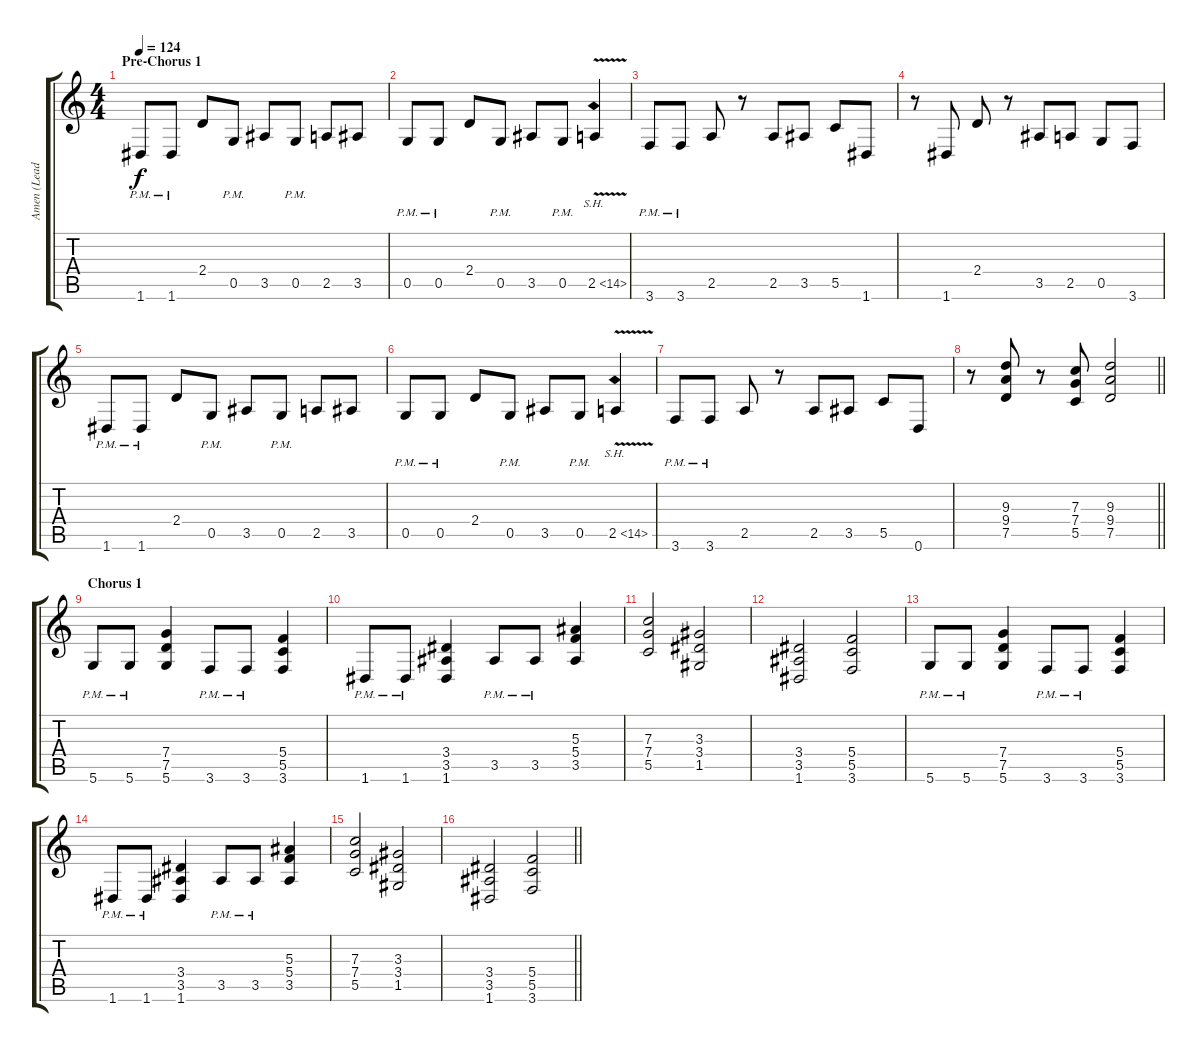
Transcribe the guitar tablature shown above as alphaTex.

\track ("Amen (Lead)" "Amen (Lead") {instrument distortionguitar}
\staff {score tabs}
\tuning (D4 A3 F3 C3 G2 D2) {hide}
\ts (4 4)
\section ("" "Pre-Chorus 1")
\tempo 124
\clef g2
\ks c
1.6{pm}.8{dy f} 1.6{pm}.8 2.4.8 0.5{pm}.8 3.5.8 0.5{pm}.8 2.5.8 3.5.8 |
0.5{pm}.8 0.5{pm}.8 2.4.8 0.5{pm}.8 3.5.8 0.5{pm}.8 2.5{sh 12 v}.4 |
3.6{pm}.8 3.6{pm}.8 2.5.8 r.8 2.5.8 3.5.8 5.5.8 1.6.8 |
r.8 1.6.8 2.4.8 r.8 3.5.8 2.5.8 0.5.8 3.6.8 |
1.6{pm}.8 1.6{pm}.8 2.4.8 0.5{pm}.8 3.5.8 0.5{pm}.8 2.5.8 3.5.8 |
0.5{pm}.8 0.5{pm}.8 2.4.8 0.5{pm}.8 3.5.8 0.5{pm}.8 2.5{sh 12 v}.4 |
3.6{pm}.8 3.6{pm}.8 2.5.8 r.8 2.5.8 3.5.8 5.5.8 0.6.8 |
\barLineRight lightlight
r.8 (9.3 9.4 7.5).8 r.8 (7.3 7.4 5.5).8 (9.3 9.4 7.5).2 |
\section ("" "Chorus 1")
5.6{pm}.8 5.6{pm}.8 (7.4 7.5 5.6).4 3.6{pm}.8 3.6{pm}.8 (5.4 5.5 3.6).4 |
1.6{pm}.8 1.6{pm}.8 (3.4 3.5 1.6).4 3.5{pm}.8 3.5{pm}.8 (5.3 5.4 3.5).4 |
(7.3 7.4 5.5).2 (3.3 3.4 1.5).2 |
(3.4 3.5 1.6).2 (5.4 5.5 3.6).2 |
5.6{pm}.8 5.6{pm}.8 (7.4 7.5 5.6).4 3.6{pm}.8 3.6{pm}.8 (5.4 5.5 3.6).4 |
1.6{pm}.8 1.6{pm}.8 (3.4 3.5 1.6).4 3.5{pm}.8 3.5{pm}.8 (5.3 5.4 3.5).4 |
(7.3 7.4 5.5).2 (3.3 3.4 1.5).2 |
\barLineRight lightlight
(3.4 3.5 1.6).2 (5.4 5.5 3.6).2
